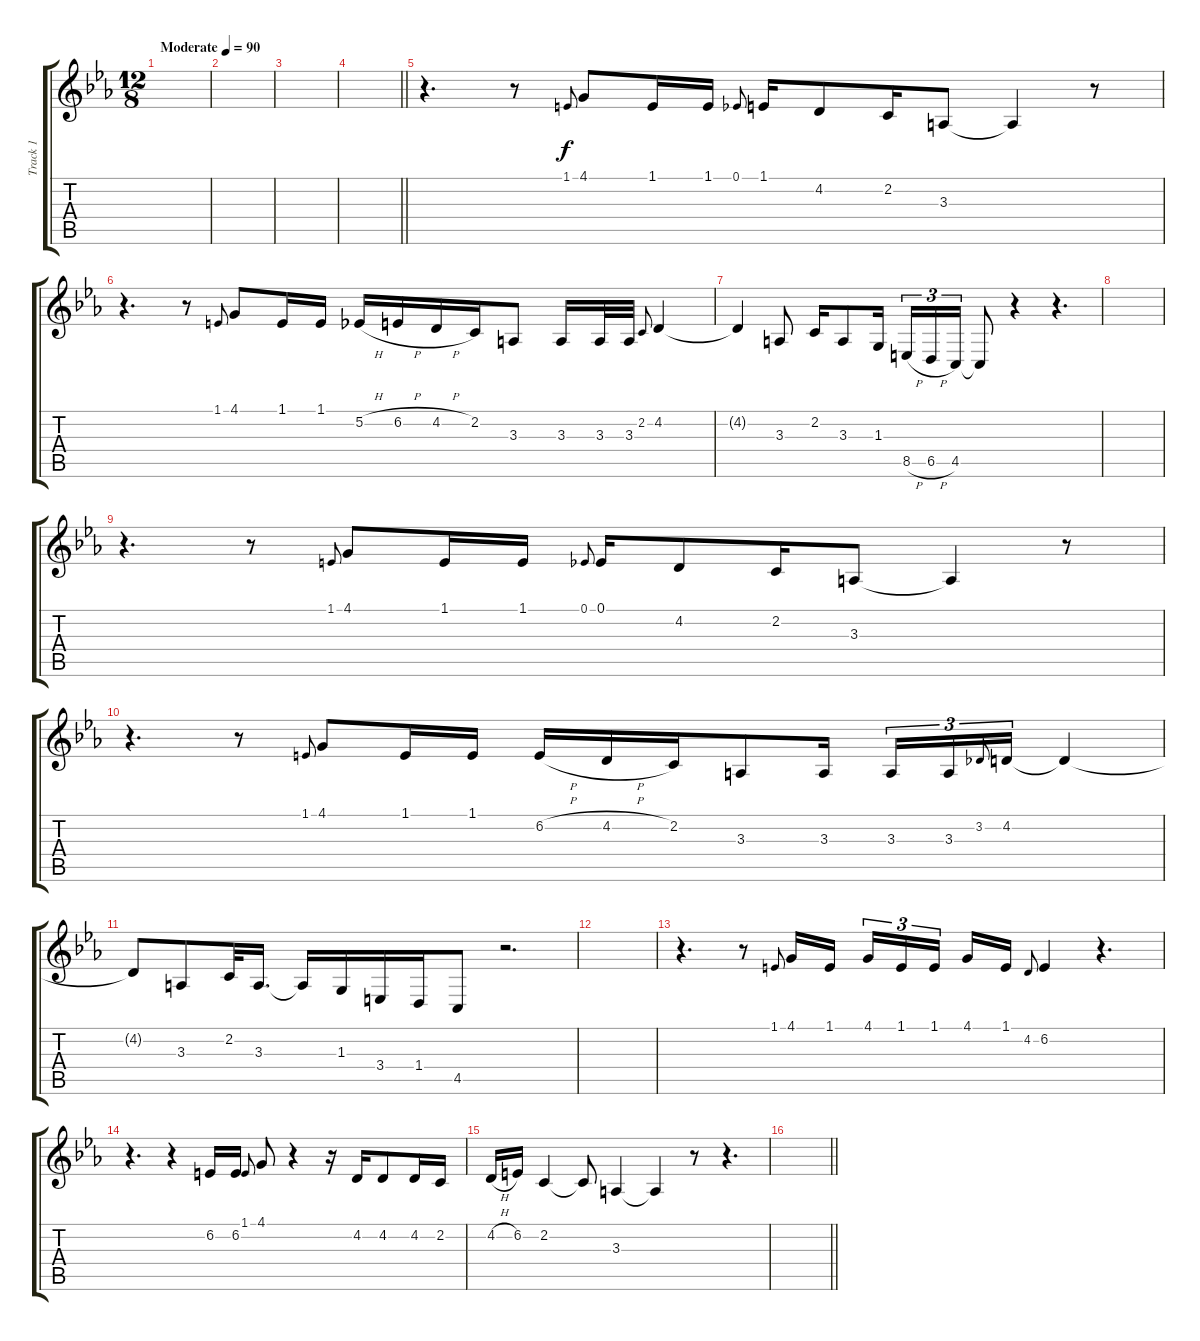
\track ("Track 1" "Track 1") {instrument tenorsax}
\staff {score tabs}
\tuning (Eb4 Bb3 Gb3 Db3 Ab2 Eb2) {hide}
\ts (12 8)
\tempo (90 "Moderate")
\clef g2
\ks eb
|
|
|
\barLineRight lightlight
|
r.4{d} r.8 1.1.8{gr onbeat} 4.1.8 1.1.16 1.1.16 0.1.8{gr onbeat} 1.1.16 4.2.8 2.2.16 3.3.8 3.3{t}.4 r.8 |
r.4{d} r.8 1.1.8{gr onbeat} 4.1.8 1.1.16 1.1.16 5.2{h}.16 6.2{h}.16 4.2{h}.16 2.2.16 3.3.8 3.3.16 3.3.32 3.3.32 2.2.8{gr onbeat} 4.2.4 |
4.2{t}.4 3.3.8 2.2.16 3.3.8 1.3.16{beam splitsecondary} 8.5{h}.16{tu (3 2)} 6.5{h}.16{tu (3 2)} 4.5.16{tu (3 2)} 4.5{t}.8 r.4 r.4{d} |
|
r.4{d} r.8 1.1.8{gr onbeat} 4.1.8 1.1.16 1.1.16 0.1.8{gr onbeat} 0.1.16 4.2.8 2.2.16 3.3.8 3.3{t}.4 r.8 |
r.4{d} r.8 1.1.8{gr onbeat} 4.1.8 1.1.16 1.1.16 6.2{h}.16 4.2{h}.16 2.2.16 3.3.8 3.3.16 3.3.16{tu (3 2)} 3.3.16{tu (3 2)} 3.2.8{gr onbeat} 4.2.16{tu (3 2)} 4.2{t}.4 |
4.2{t}.8 3.3.8 2.2.32 3.3.16{d} 3.3{t}.16 1.3.16 3.4.16 1.4.16 4.5.8 r.2{d} |
|
r.4{d} r.8 1.1.8{gr onbeat} 4.1.16 1.1.16{beam splitsecondary} 4.1.16{tu (3 2)} 1.1.16{tu (3 2)} 1.1.16{tu (3 2)} 4.1.16 1.1.16 4.2.8{gr onbeat} 6.2.4 r.4{d} |
r.4{d} r.4 6.2.16 6.2.16 1.1.8{gr onbeat} 4.1.8 r.4 r.16 4.2.16 4.2.8 4.2.16 2.2.16 |
4.2{h}.16 6.2.16 2.2.4 2.2{t}.8 3.3.4 3.3{t}.4 r.8 r.4{d} |
\barLineRight lightlight
